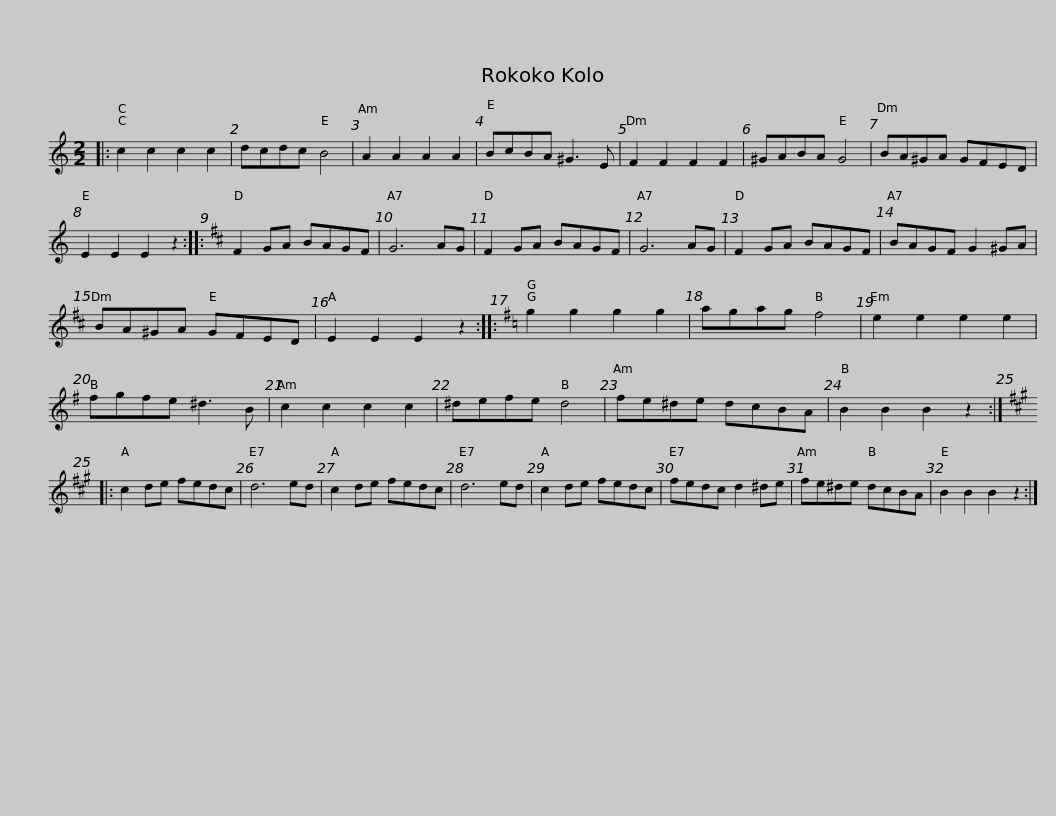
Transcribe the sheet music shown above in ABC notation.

X:1
L:1/8
M:2/2
I:linebreak $
K:C
V:1 treble
V:1
|: c2 c2 c2 c2 | dcdc B4 | A2 A2 A2 A2 | BcBA ^G3 E | F2 F2 F2 F2 | %5
 ^GABA G4 | BA^GA GFED |$ E2 E2 E2 z2 ::[K:D] F2 GA BAGF | G6 AG | %10
 F2 GA BAGF | G6 AG | F2 GA BAGF | BAGF G2 ^GA |$ BA^GA GFED | %15
 E2 E2 E2 z2 ::[K:G] g2 g2 g2 g2 | agag f4 | e2 e2 e2 e2 | fgfe ^d3 B | %20
 c2 c2 c2 c2 |$ ^defe d4 | fe^de dcBA | B2 B2 B2 z2 ::[K:A] c2 de fedc | %25
 d6 ed | c2 de fedc | d6 ed |$ c2 de fedc | fedc d2 ^de | %30
 fe^de dcBA | B2 B2 B2 z2 :| %32
